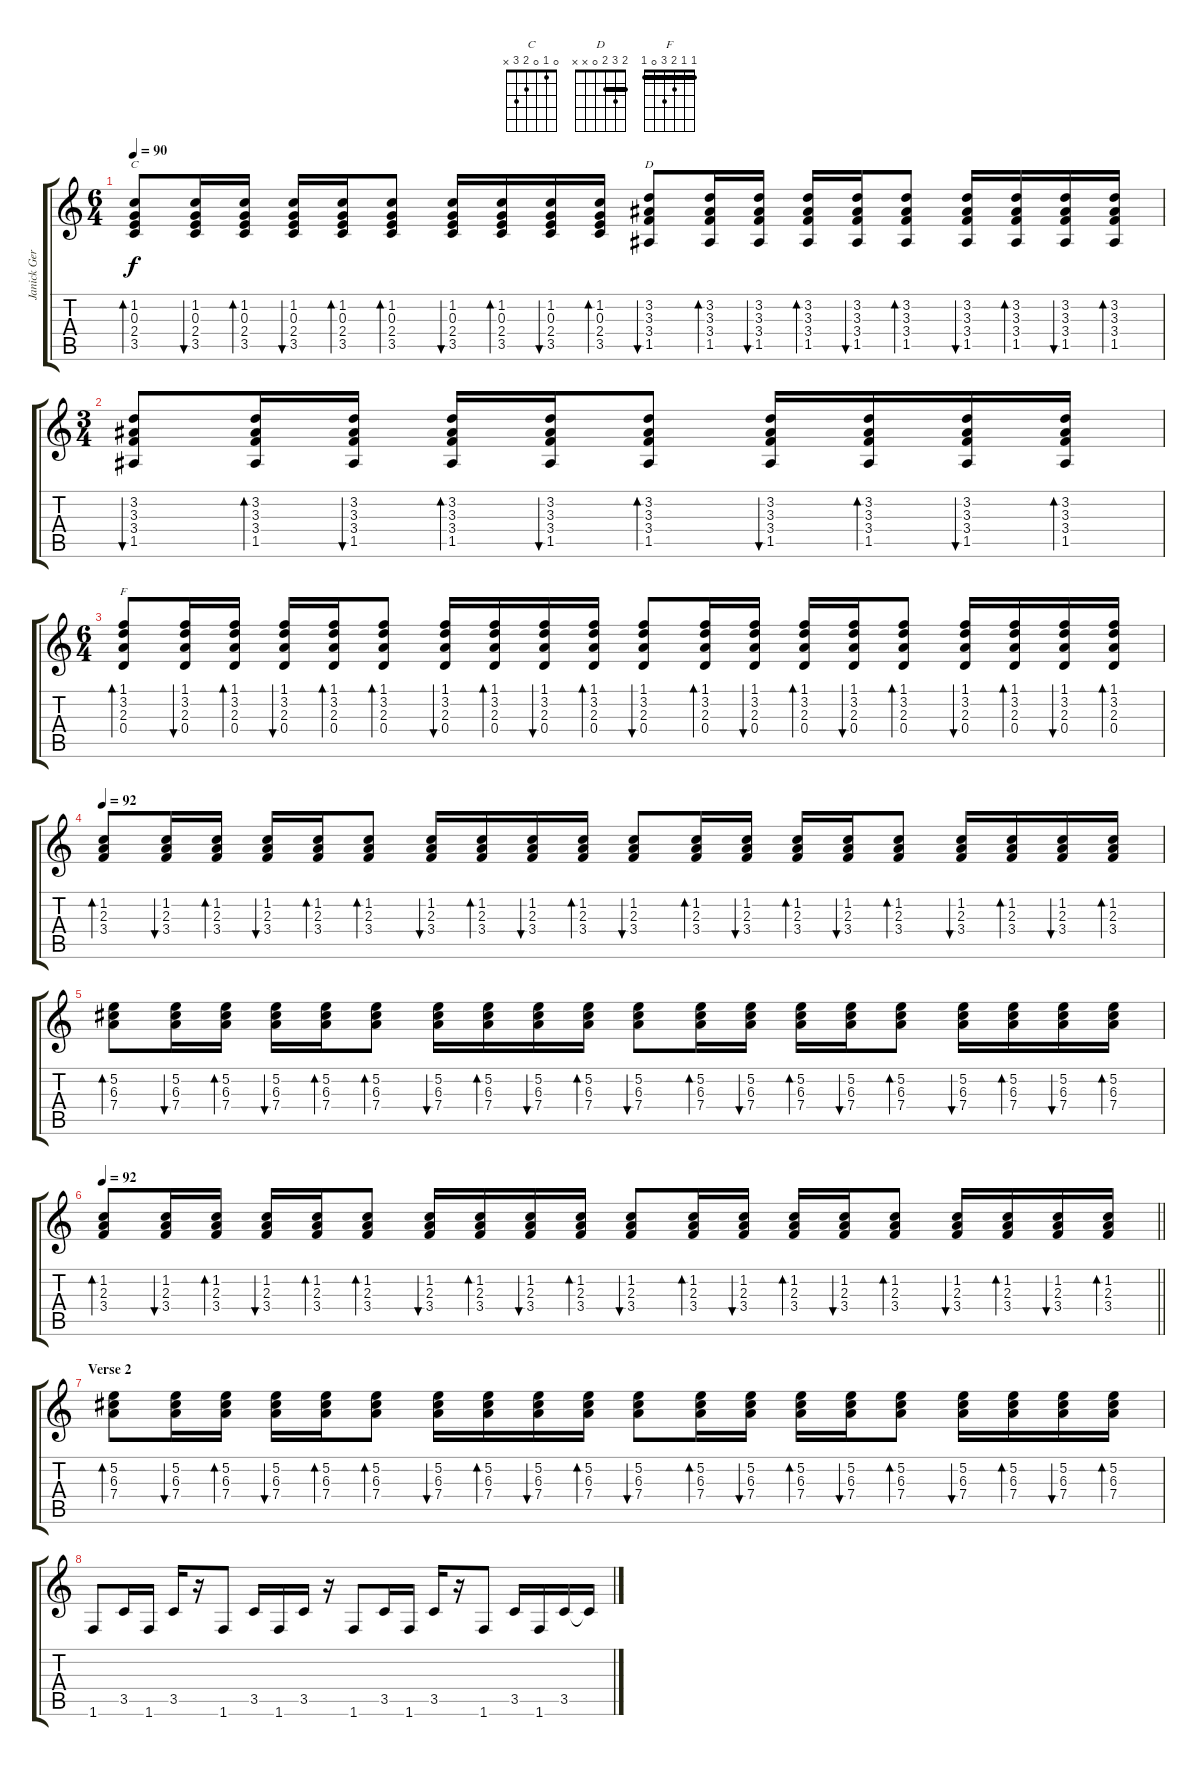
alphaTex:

\track ("Janick Gers" "Janick Ger") {instrument acousticguitarsteel}
\staff {score tabs}
\tuning (E4 B3 G3 D3 A2 E2) {hide}
\chord ("C" 0 1 0 2 3 x)
\chord ("D" 2 3 2 0 x x) {barre 2}
\chord ("F" 1 1 2 3 0 1) {barre 1}
\ts (6 4)
\tempo 90
\clef g2
\ks c
(1.2 0.3 2.4 3.5).8{bd 60 ch "C" dy f} (1.2 0.3 2.4 3.5).16{bu 60} (1.2 0.3 2.4 3.5).16{bd 60} (1.2 0.3 2.4 3.5).16{bu 60} (1.2 0.3 2.4 3.5).16{bd 60} (1.2 0.3 2.4 3.5).8{bd 60} (1.2 0.3 2.4 3.5).16{bu 60} (1.2 0.3 2.4 3.5).16{bd 60} (1.2 0.3 2.4 3.5).16{bu 60} (1.2 0.3 2.4 3.5).16{bd 60} (3.2 3.3 3.4 1.5).8{bu 60 ch "D"} (3.2 3.3 3.4 1.5).16{bd 60} (3.2 3.3 3.4 1.5).16{bu 60} (3.2 3.3 3.4 1.5).16{bd 60} (3.2 3.3 3.4 1.5).16{bu 60} (3.2 3.3 3.4 1.5).8{bd 60} (3.2 3.3 3.4 1.5).16{bu 60} (3.2 3.3 3.4 1.5).16{bd 60} (3.2 3.3 3.4 1.5).16{bu 60} (3.2 3.3 3.4 1.5).16{bd 60} |
\ts (3 4)
(3.2 3.3 3.4 1.5).8{bu 60} (3.2 3.3 3.4 1.5).16{bd 60} (3.2 3.3 3.4 1.5).16{bu 60} (3.2 3.3 3.4 1.5).16{bd 60} (3.2 3.3 3.4 1.5).16{bu 60} (3.2 3.3 3.4 1.5).8{bd 60} (3.2 3.3 3.4 1.5).16{bu 60} (3.2 3.3 3.4 1.5).16{bd 60} (3.2 3.3 3.4 1.5).16{bu 60} (3.2 3.3 3.4 1.5).16{bd 60} |
\ts (6 4)
(1.1 3.2 2.3 0.4).8{bd 60 ch "F"} (1.1 3.2 2.3 0.4).16{bu 60} (1.1 3.2 2.3 0.4).16{bd 60} (1.1 3.2 2.3 0.4).16{bu 60} (1.1 3.2 2.3 0.4).16{bd 60} (1.1 3.2 2.3 0.4).8{bd 60} (1.1 3.2 2.3 0.4).16{bu 60} (1.1 3.2 2.3 0.4).16{bd 60} (1.1 3.2 2.3 0.4).16{bu 60} (1.1 3.2 2.3 0.4).16{bd 60} (1.1 3.2 2.3 0.4).8{bu 60} (1.1 3.2 2.3 0.4).16{bd 60} (1.1 3.2 2.3 0.4).16{bu 60} (1.1 3.2 2.3 0.4).16{bd 60} (1.1 3.2 2.3 0.4).16{bu 60} (1.1 3.2 2.3 0.4).8{bd 60} (1.1 3.2 2.3 0.4).16{bu 60} (1.1 3.2 2.3 0.4).16{bd 60} (1.1 3.2 2.3 0.4).16{bu 60} (1.1 3.2 2.3 0.4).16{bd 60} |
\tempo 92
(1.2 2.3 3.4).8{bd 60} (1.2 2.3 3.4).16{bu 60} (1.2 2.3 3.4).16{bd 60} (1.2 2.3 3.4).16{bu 60} (1.2 2.3 3.4).16{bd 60} (1.2 2.3 3.4).8{bd 60} (1.2 2.3 3.4).16{bu 60} (1.2 2.3 3.4).16{bd 60} (1.2 2.3 3.4).16{bu 60} (1.2 2.3 3.4).16{bd 60} (1.2 2.3 3.4).8{bu 60} (1.2 2.3 3.4).16{bd 60} (1.2 2.3 3.4).16{bu 60} (1.2 2.3 3.4).16{bd 60} (1.2 2.3 3.4).16{bu 60} (1.2 2.3 3.4).8{bd 60} (1.2 2.3 3.4).16{bu 60} (1.2 2.3 3.4).16{bd 60} (1.2 2.3 3.4).16{bu 60} (1.2 2.3 3.4).16{bd 60} |
(5.2 6.3 7.4).8{bd 60} (5.2 6.3 7.4).16{bu 60} (5.2 6.3 7.4).16{bd 60} (5.2 6.3 7.4).16{bu 60} (5.2 6.3 7.4).16{bd 60} (5.2 6.3 7.4).8{bd 60} (5.2 6.3 7.4).16{bu 60} (5.2 6.3 7.4).16{bd 60} (5.2 6.3 7.4).16{bu 60} (5.2 6.3 7.4).16{bd 60} (5.2 6.3 7.4).8{bu 60} (5.2 6.3 7.4).16{bd 60} (5.2 6.3 7.4).16{bu 60} (5.2 6.3 7.4).16{bd 60} (5.2 6.3 7.4).16{bu 60} (5.2 6.3 7.4).8{bd 60} (5.2 6.3 7.4).16{bu 60} (5.2 6.3 7.4).16{bd 60} (5.2 6.3 7.4).16{bu 60} (5.2 6.3 7.4).16{bd 60} |
\tempo 92
\barLineRight lightlight
(1.2 2.3 3.4).8{bd 60} (1.2 2.3 3.4).16{bu 60} (1.2 2.3 3.4).16{bd 60} (1.2 2.3 3.4).16{bu 60} (1.2 2.3 3.4).16{bd 60} (1.2 2.3 3.4).8{bd 60} (1.2 2.3 3.4).16{bu 60} (1.2 2.3 3.4).16{bd 60} (1.2 2.3 3.4).16{bu 60} (1.2 2.3 3.4).16{bd 60} (1.2 2.3 3.4).8{bu 60} (1.2 2.3 3.4).16{bd 60} (1.2 2.3 3.4).16{bu 60} (1.2 2.3 3.4).16{bd 60} (1.2 2.3 3.4).16{bu 60} (1.2 2.3 3.4).8{bd 60} (1.2 2.3 3.4).16{bu 60} (1.2 2.3 3.4).16{bd 60} (1.2 2.3 3.4).16{bu 60} (1.2 2.3 3.4).16{bd 60} |
\section ("" "Verse 2")
(5.2 6.3 7.4).8{bd 60} (5.2 6.3 7.4).16{bu 60} (5.2 6.3 7.4).16{bd 60} (5.2 6.3 7.4).16{bu 60} (5.2 6.3 7.4).16{bd 60} (5.2 6.3 7.4).8{bd 60} (5.2 6.3 7.4).16{bu 60} (5.2 6.3 7.4).16{bd 60} (5.2 6.3 7.4).16{bu 60} (5.2 6.3 7.4).16{bd 60} (5.2 6.3 7.4).8{bu 60} (5.2 6.3 7.4).16{bd 60} (5.2 6.3 7.4).16{bu 60} (5.2 6.3 7.4).16{bd 60} (5.2 6.3 7.4).16{bu 60} (5.2 6.3 7.4).8{bd 60} (5.2 6.3 7.4).16{bu 60} (5.2 6.3 7.4).16{bd 60} (5.2 6.3 7.4).16{bu 60} (5.2 6.3 7.4).16{bd 60} |
1.6.8 3.5.16 1.6.16 3.5.16 r.16 1.6.8 3.5.16 1.6.16 3.5.16 r.16 1.6.8 3.5.16 1.6.16 3.5.16 r.16 1.6.8 3.5.16 1.6.16 3.5.16 3.5{t}.16
